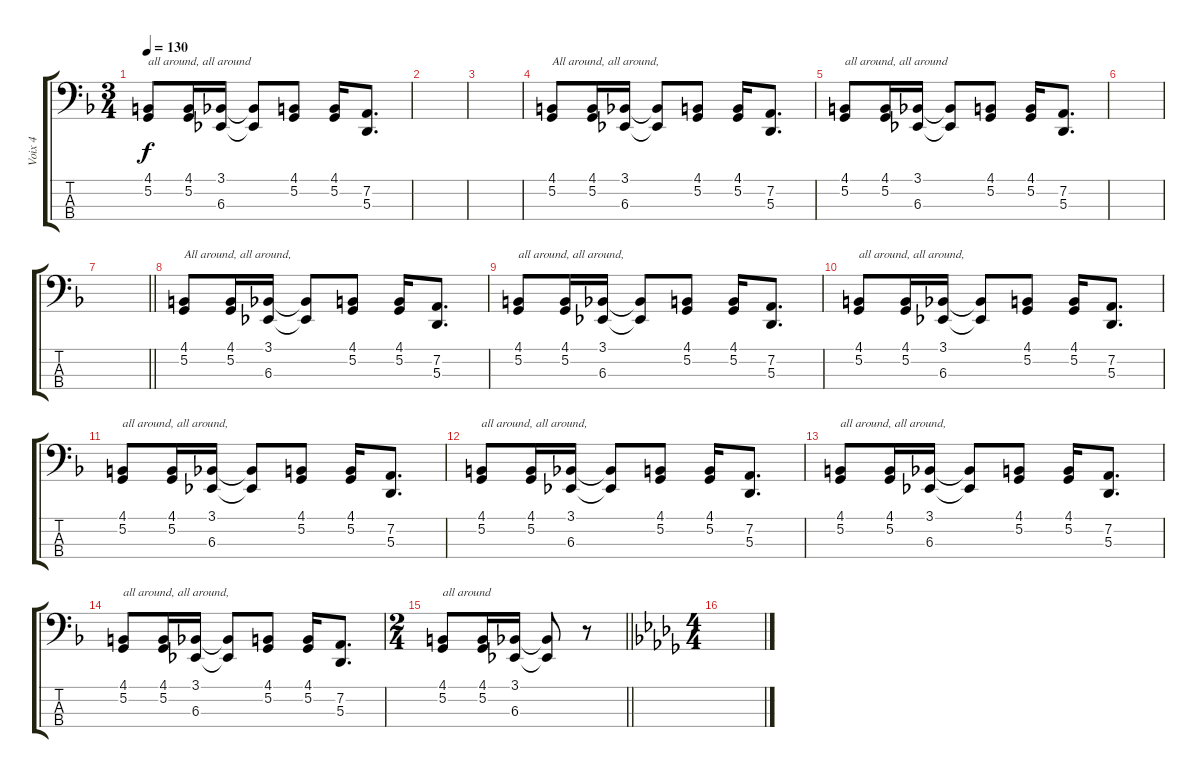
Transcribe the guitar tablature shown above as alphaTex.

\track ("Voix 4" "Voix 4") {instrument lead1square}
\staff {score tabs}
\tuning (G2 D2 A1 E1) {hide}
\ts (3 4)
\tempo 130
\clef f4
\ks dminor
(4.1 5.2).8{txt "all around, all around" dy f} (4.1 5.2).16 (3.1 6.3).16 (3.1{t} 6.3{t}).8 (4.1 5.2).8 (4.1 5.2).16 (7.2 5.3).8{d} |
|
|
(4.1 5.2).8{txt "All around, all around, "} (4.1 5.2).16 (3.1 6.3).16 (3.1{t} 6.3{t}).8 (4.1 5.2).8 (4.1 5.2).16 (7.2 5.3).8{d} |
(4.1 5.2).8{txt "all around, all around"} (4.1 5.2).16 (3.1 6.3).16 (3.1{t} 6.3{t}).8 (4.1 5.2).8 (4.1 5.2).16 (7.2 5.3).8{d} |
|
\barLineRight lightlight
|
(4.1 5.2).8{txt "All around, all around, "} (4.1 5.2).16 (3.1 6.3).16 (3.1{t} 6.3{t}).8 (4.1 5.2).8 (4.1 5.2).16 (7.2 5.3).8{d} |
(4.1 5.2).8{txt "all around, all around, "} (4.1 5.2).16 (3.1 6.3).16 (3.1{t} 6.3{t}).8 (4.1 5.2).8 (4.1 5.2).16 (7.2 5.3).8{d} |
(4.1 5.2).8{txt "all around, all around, "} (4.1 5.2).16 (3.1 6.3).16 (3.1{t} 6.3{t}).8 (4.1 5.2).8 (4.1 5.2).16 (7.2 5.3).8{d} |
(4.1 5.2).8{txt "all around, all around, "} (4.1 5.2).16 (3.1 6.3).16 (3.1{t} 6.3{t}).8 (4.1 5.2).8 (4.1 5.2).16 (7.2 5.3).8{d} |
(4.1 5.2).8{txt "all around, all around, "} (4.1 5.2).16 (3.1 6.3).16 (3.1{t} 6.3{t}).8 (4.1 5.2).8 (4.1 5.2).16 (7.2 5.3).8{d} |
(4.1 5.2).8{txt "all around, all around, "} (4.1 5.2).16 (3.1 6.3).16 (3.1{t} 6.3{t}).8 (4.1 5.2).8 (4.1 5.2).16 (7.2 5.3).8{d} |
(4.1 5.2).8{txt "all around, all around, "} (4.1 5.2).16 (3.1 6.3).16 (3.1{t} 6.3{t}).8 (4.1 5.2).8 (4.1 5.2).16 (7.2 5.3).8{d} |
\ts (2 4)
\barLineRight lightlight
(4.1 5.2).8{txt "all around"} (4.1 5.2).16 (3.1 6.3).16 (3.1{t} 6.3{t}).8 r.8 |
\ts (4 4)
\ks db
